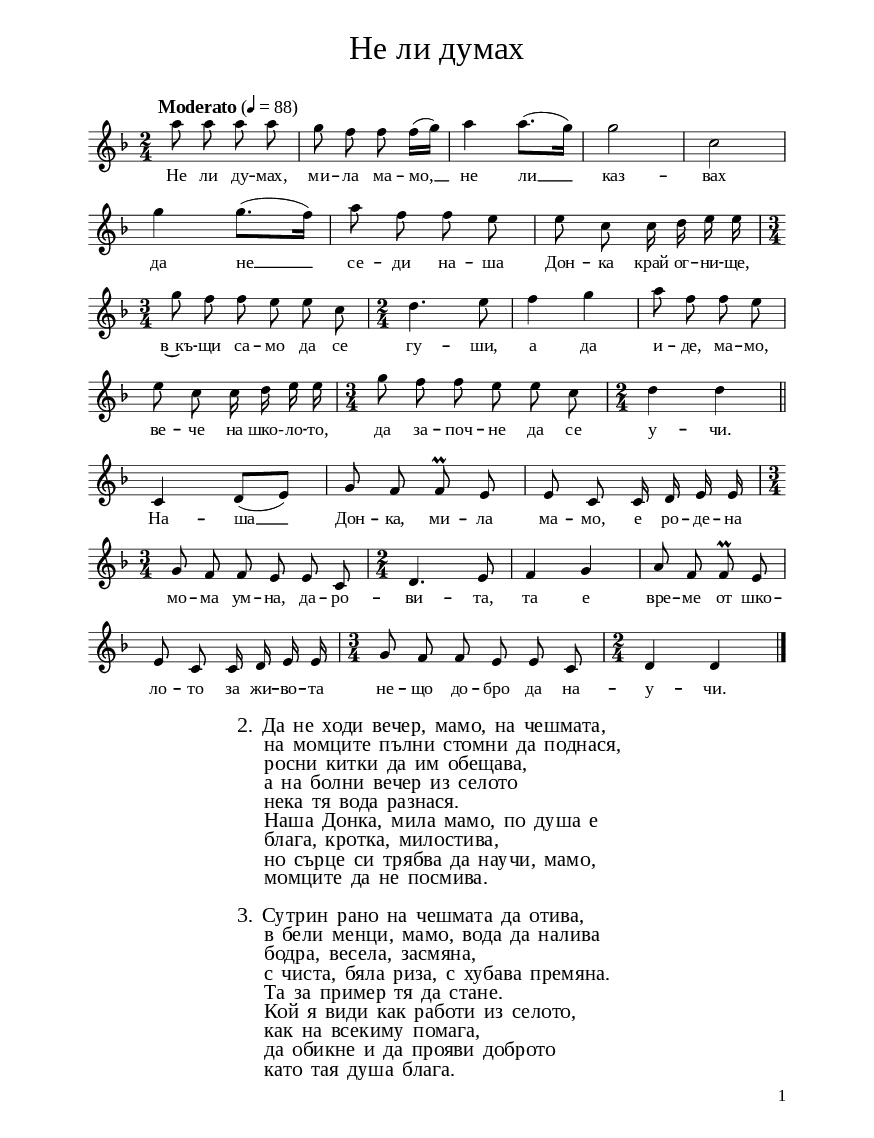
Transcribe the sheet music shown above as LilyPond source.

\version "2.24.3"

% include paper part and global functions
\include "include/globals.ily"

\bookpart {
  \label #'ref154
  \tocItem \markup "Не ли думах"
   \paper {
    print-all-headers = ##t
    print-page-number = ##t
    print-first-page-number = ##t

    % put page numbers on the bottom
    oddHeaderMarkup = \markup ""
    evenHeaderMarkup = \markup ""
    oddFooterMarkup = \markup
    \fill-line {
      ""
      \if \should-print-page-number \fromproperty #'page:page-number-string
    }
    evenFooterMarkup = \markup
    \fill-line {
      \if \should-print-page-number \fromproperty #'page:page-number-string
      ""
    }

    left-margin = 1.5\cm
    right-margin = 1.5\cm
    top-margin = 1.6\cm
    bottom-margin = 1.2\cm
    ragged-bottom = ##t % do not spread the staves to fill the whole vertical space

    % change distance between staves
    system-system-spacing =
    #'((basic-distance . 9)
       (minimum-distance . 6)
       (padding . 1)
       (stretchability . 12))
  }
  \score {
    \include "include/score-layout.ily"

    \new Voice \absolute {
      \clef treble
      \key d \minor
      \time 2/4
      \tempoFunc "Moderato" 4 "88"
      \autoBeamOff

      a''8 a''8 a''8 a''8 | % 2
      g''8 f''8 f''8 f''16 [ ( g''16 ) ] | % 3
      a''4 a''8. [( g''16 )] | % 4
      g''2 | % 5
      c''2 \break | % 6
      g''4 g''8. [( f''16 )] | % 7
      a''8 f''8 f''8 e''8 | % 8
      e''8 c''8 c''16 d''16 e''16 e''16 \break | % 9
      \time 3/4  g''8 f''8 f''8 e''8 e''8 c''8 |
      \time 2/4  d''4. e''8 | % 11
      f''4 g''4 | % 12
      a''8 f''8 f''8 e''8 \break | % 13
      e''8 c''8 c''16 d''16 e''16 e''16 | % 14
      \time 3/4  g''8 f''8 f''8 e''8 e''8 c''8 | % 15
      \time 2/4  d''4 d''4 \bar "||"
      \break | % 16
      c'4 d'8 [( e'8 )] | % 17
      g'8 f'8 f'8\prall e'8 | % 18
      e'8 c'8 c'16 d'16 e'16 e'16 \break | % 19
      \time 3/4  g'8 f'8 f'8 e'8 e'8 c'8 |
      \time 2/4  d'4. e'8 | % 21
      f'4 g'4 | % 22
      a'8 f'8 f'8\prall e'8 \break | % 23
      e'8 c'8 c'16 d'16 e'16 e'16 | % 24
      \time 3/4  g'8 f'8 f'8 e'8 e'8 c'8 | % 25
      \time 2/4  d'4 d'4 \bar "|."
    }

    \addlyrics {
      Не ли ду
      -- мах, ми -- ла ма -- мо, __ не ли __ каз -- вах да
      не __ се -- ди на -- ша Дон -- ка край ог -- ни --
      ще, в~къ -- щи са -- мо да се гу -- ши, а да
      и -- де, ма -- мо, ве -- че на "шко-" -- ло -- то,
      да за -- поч -- не да се у -- чи. На -- ша __ Дон
      -- ка, ми -- ла ма -- мо, е ро -- де -- на мо --
      ма ум -- на, да -- ро -- ви -- та, та е вре --
      ме от шко -- ло -- то за жи -- во -- та не --
      що до -- бро да на -- у -- чи.
    }

    \header {
      title = \titleFunc #'ref_desc_18 "Не ли думах" "Ne li dumah"
    }

    \midi{}

  } % score

 \markup \fontsize #+2.5 {
   \hspace #12
    \override #'(baseline-skip . 1.8)
      
      \column {

        \line {   "   " 2. Да не ходи вечер, мамо, на чешмата,}

        \line {   "        " на момците пълни стомни да поднася,}

        \line {   "        " росни китки да им обещава,}

        \line {   "        " а на болни вечер из селото} 

        \line {   "        " нека тя вода разнася.}

        \line {   "        " Наша Донка, мила мамо, по душа е}

        \line {   "        " блага, кротка, милостива,}

        \line {   "        " но сърце си трябва да научи, мамо,}

        \line {   "        " момците да не посмива.}
          \line {   "   "}

          \line {   "   " 3. Сутрин рано на чешмата да отива,}

        \line {   "        " в бели менци, мамо, вода да налива}

        \line {   "        " бодра, весела, засмяна,}

        \line {   "        " с чиста, бяла риза, с хубава премяна.}

        \line {   "        " Та за пример тя да стане.}

        \line {   "        " Кой я види как работи из селото,}

        \line {   "        " как на всекиму помага,}

        \line {   "        " да обикне и да прояви доброто}

        \line {   "        " като тая душа блага.}
      }
    } % markup


} % bookpart
